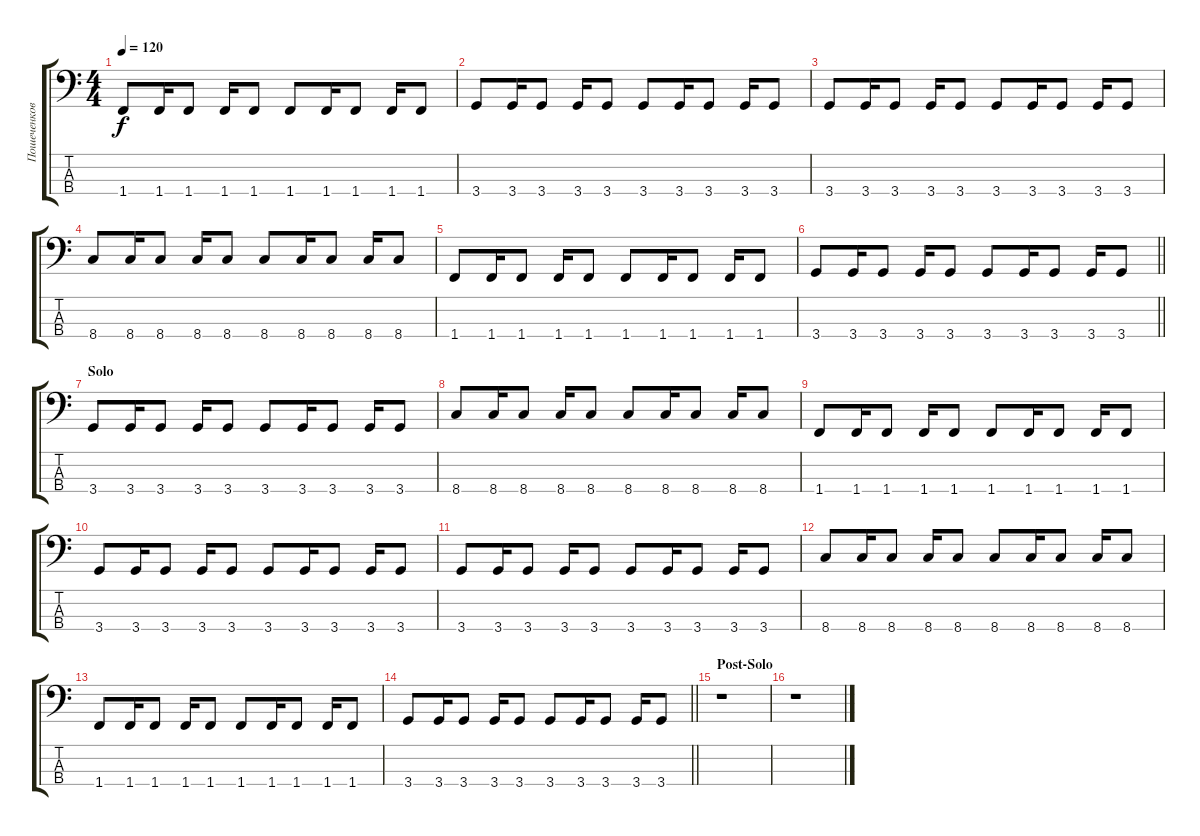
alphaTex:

\track ("Пошеченков Роман ( Бас гитара )" "Пошеченков") {instrument electricbassfinger}
\staff {score tabs}
\tuning (G2 D2 A1 E1) {hide}
\ts (4 4)
\tempo 120
\clef f4
\ks c
1.4.8{dy f} 1.4.16 1.4.8 1.4.16 1.4.8 1.4.8 1.4.16 1.4.8 1.4.16 1.4.8 |
3.4.8 3.4.16 3.4.8 3.4.16 3.4.8 3.4.8 3.4.16 3.4.8 3.4.16 3.4.8 |
3.4.8 3.4.16 3.4.8 3.4.16 3.4.8 3.4.8 3.4.16 3.4.8 3.4.16 3.4.8 |
8.4.8 8.4.16 8.4.8 8.4.16 8.4.8 8.4.8 8.4.16 8.4.8 8.4.16 8.4.8 |
1.4.8 1.4.16 1.4.8 1.4.16 1.4.8 1.4.8 1.4.16 1.4.8 1.4.16 1.4.8 |
\barLineRight lightlight
3.4.8 3.4.16 3.4.8 3.4.16 3.4.8 3.4.8 3.4.16 3.4.8 3.4.16 3.4.8 |
\section ("" "Solo")
3.4.8 3.4.16 3.4.8 3.4.16 3.4.8 3.4.8 3.4.16 3.4.8 3.4.16 3.4.8 |
8.4.8 8.4.16 8.4.8 8.4.16 8.4.8 8.4.8 8.4.16 8.4.8 8.4.16 8.4.8 |
1.4.8 1.4.16 1.4.8 1.4.16 1.4.8 1.4.8 1.4.16 1.4.8 1.4.16 1.4.8 |
3.4.8 3.4.16 3.4.8 3.4.16 3.4.8 3.4.8 3.4.16 3.4.8 3.4.16 3.4.8 |
3.4.8 3.4.16 3.4.8 3.4.16 3.4.8 3.4.8 3.4.16 3.4.8 3.4.16 3.4.8 |
8.4.8 8.4.16 8.4.8 8.4.16 8.4.8 8.4.8 8.4.16 8.4.8 8.4.16 8.4.8 |
1.4.8 1.4.16 1.4.8 1.4.16 1.4.8 1.4.8 1.4.16 1.4.8 1.4.16 1.4.8 |
\barLineRight lightlight
3.4.8 3.4.16 3.4.8 3.4.16 3.4.8 3.4.8 3.4.16 3.4.8 3.4.16 3.4.8 |
\section ("" "Post-Solo ")
r.1 |
r.1
